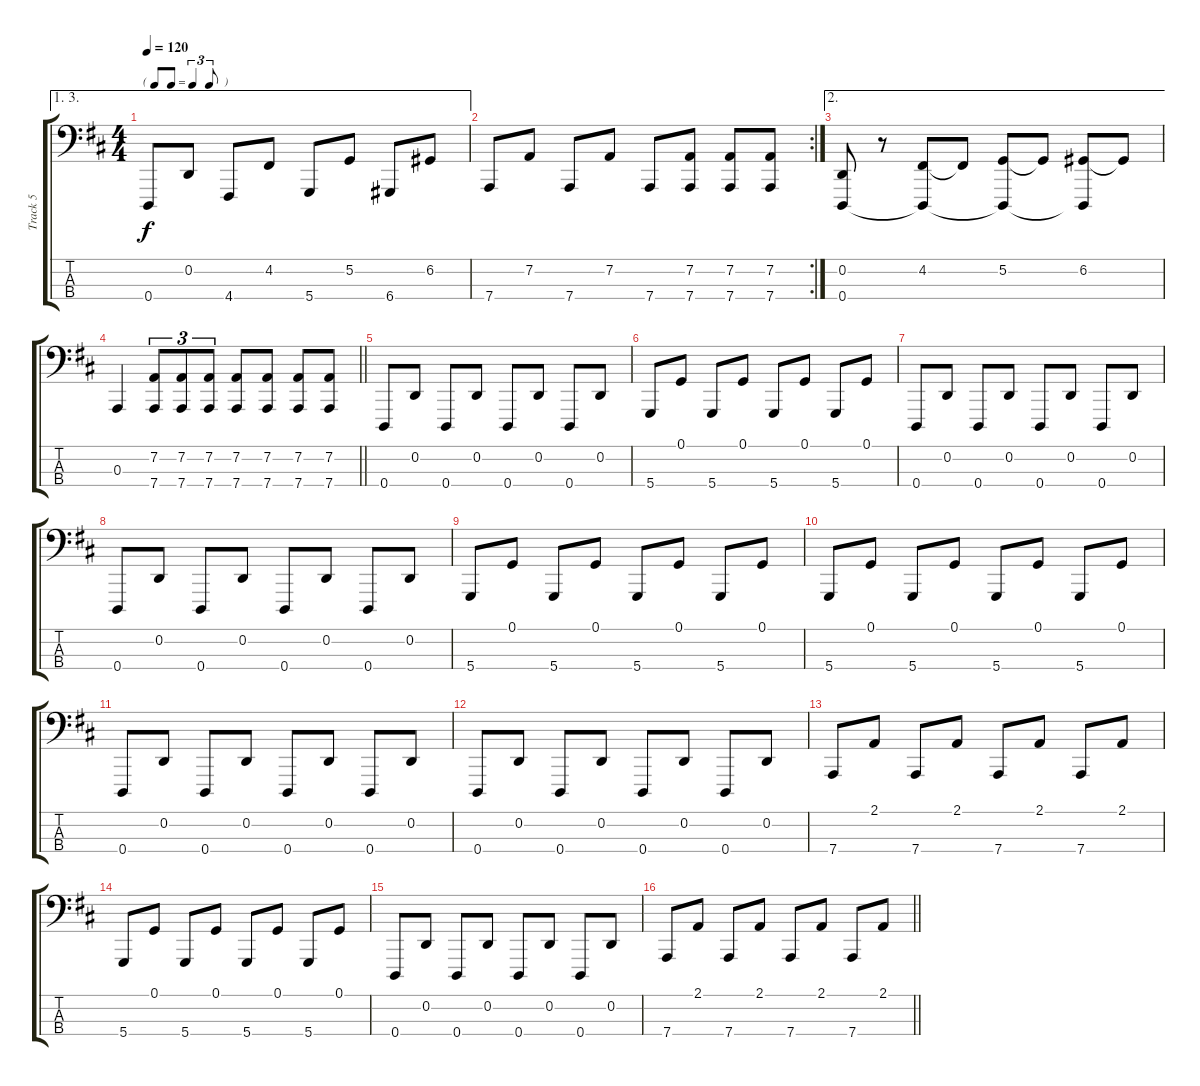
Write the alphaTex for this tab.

\track ("Track 5" "Track 5") {instrument brightacousticpiano}
\staff {score tabs}
\tuning (G2 D2 A1 D1) {hide}
\ae (1 3)
\ts (4 4)
\tf triplet8th
\tempo 120
\clef f4
\ks d
0.4.8{dy f} 0.2.8 4.4.8 4.2.8 5.4.8 5.2.8 6.4.8 6.2.8 |
\rc 2
7.4.8 7.2.8 7.4.8 7.2.8 7.4.8 (7.2 7.4).8 (7.2 7.4).8 (7.2 7.4).8 |
\ae 2
(0.2 0.4).8 r.8 (4.2 0.4{t}).8 4.2{t}.8 (5.2 0.4{t}).8 5.2{t}.8 (6.2 0.4{t}).8 6.2{t}.8 |
\barLineRight lightlight
0.3.4 (7.2 7.4).8{tu (3 2)} (7.2 7.4).8{tu (3 2)} (7.2 7.4).8{tu (3 2)} (7.2 7.4).8 (7.2 7.4).8 (7.2 7.4).8 (7.2 7.4).8 |
0.4.8 0.2.8 0.4.8 0.2.8 0.4.8 0.2.8 0.4.8 0.2.8 |
5.4.8 0.1.8 5.4.8 0.1.8 5.4.8 0.1.8 5.4.8 0.1.8 |
0.4.8 0.2.8 0.4.8 0.2.8 0.4.8 0.2.8 0.4.8 0.2.8 |
0.4.8 0.2.8 0.4.8 0.2.8 0.4.8 0.2.8 0.4.8 0.2.8 |
5.4.8 0.1.8 5.4.8 0.1.8 5.4.8 0.1.8 5.4.8 0.1.8 |
5.4.8 0.1.8 5.4.8 0.1.8 5.4.8 0.1.8 5.4.8 0.1.8 |
0.4.8 0.2.8 0.4.8 0.2.8 0.4.8 0.2.8 0.4.8 0.2.8 |
0.4.8 0.2.8 0.4.8 0.2.8 0.4.8 0.2.8 0.4.8 0.2.8 |
7.4.8 2.1.8 7.4.8 2.1.8 7.4.8 2.1.8 7.4.8 2.1.8 |
5.4.8 0.1.8 5.4.8 0.1.8 5.4.8 0.1.8 5.4.8 0.1.8 |
0.4.8 0.2.8 0.4.8 0.2.8 0.4.8 0.2.8 0.4.8 0.2.8 |
\barLineRight lightlight
7.4.8 2.1.8 7.4.8 2.1.8 7.4.8 2.1.8 7.4.8 2.1.8
